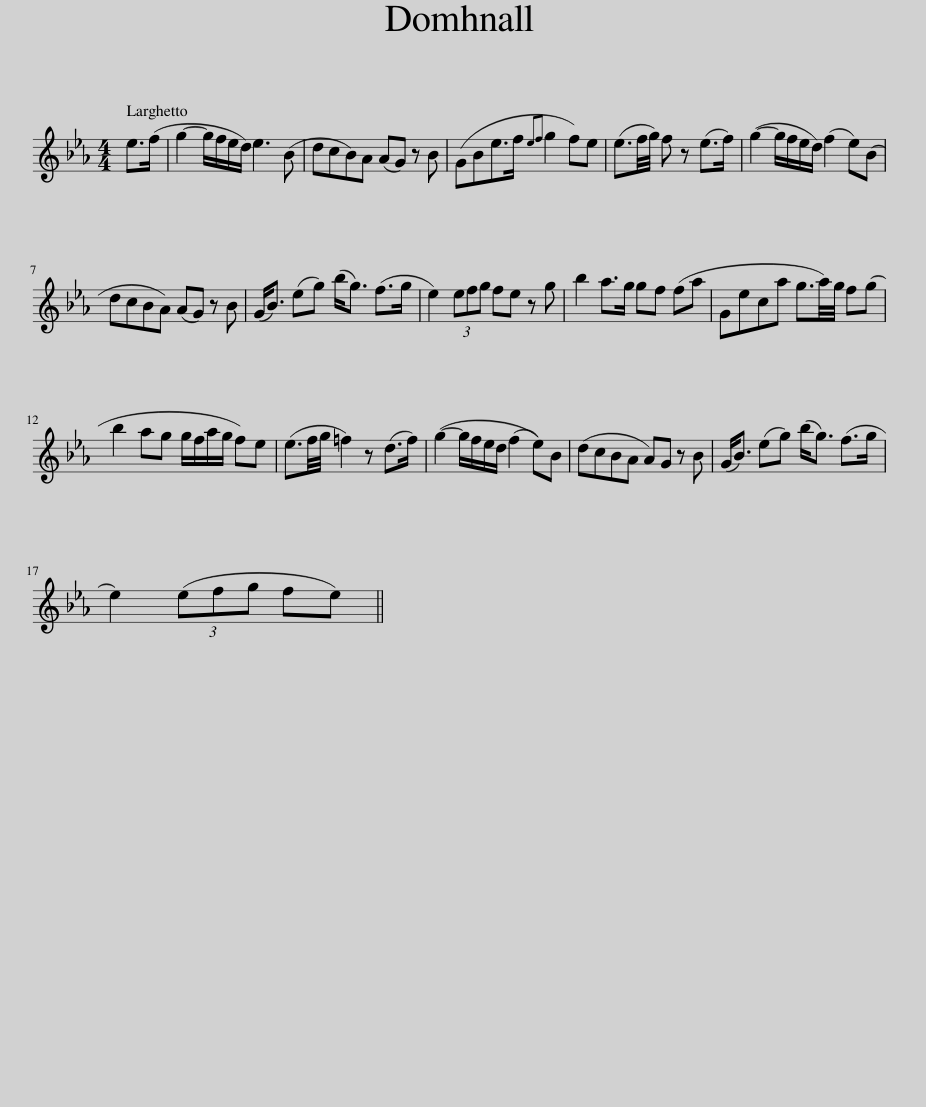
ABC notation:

X:1
L:1/8
M:4/4
I:linebreak $
K:Eb
V:1 treble
V:1
 e>(f | g2- g/f/e/d/) e3 (B | dcB)A (AG) z B | (GBe>f{ef} g2 f)e | (e3/2f/4g/4) f z (e>f) | %5
 (g2- g/f/e/d/) (f2 e)(B |$ dcBA) (AG) z B | (G<B) (eg) (b<g) (f>g | e2) (3efg fe z g | b2 a>g gf (fa | %10
 Geca g3/2a/4)g/4 f(g |$ b2 ag g/f/a/g/ f)e | (e3/2f/4g/4 =f2) z (d>f) | (g2- g/f/e/d/ (f2 e))B | (dcBA A)G z B | %15
 (G<B) (eg) (b<g) (f>g |$ e2) (3(efg fe) || %17
